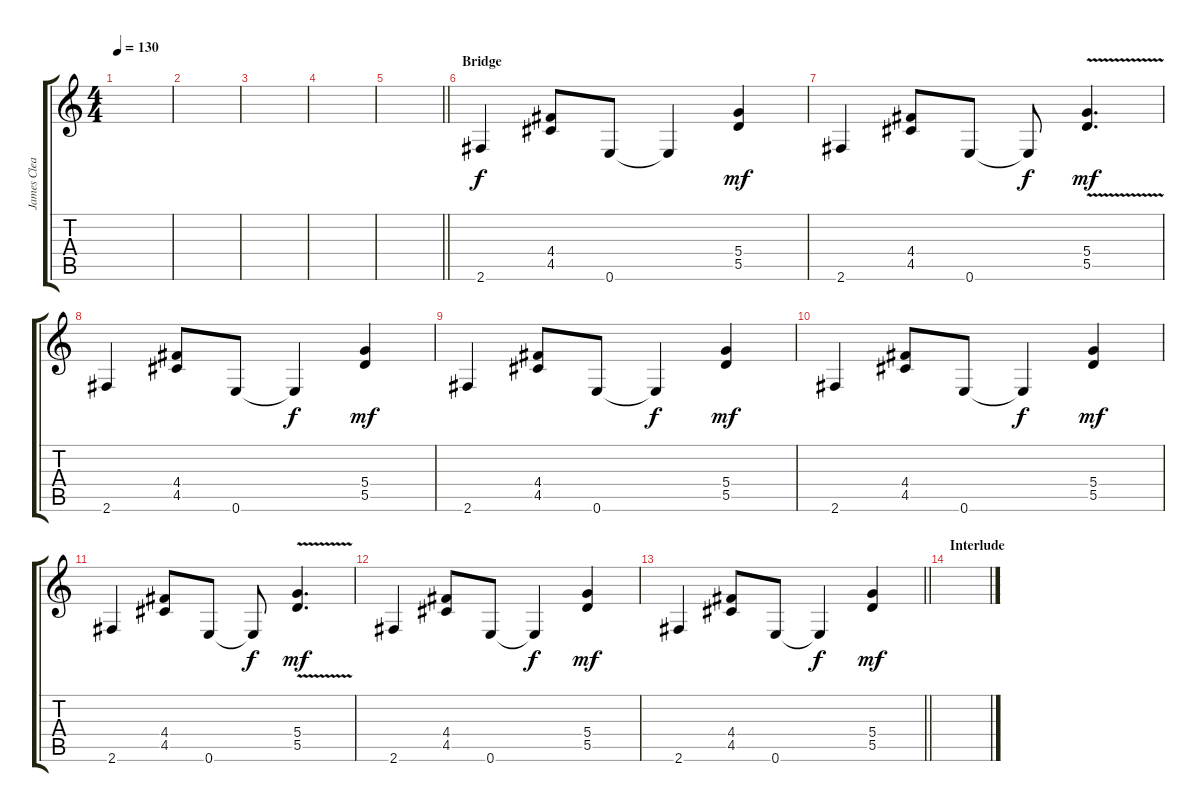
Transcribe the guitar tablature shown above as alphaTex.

\track ("James Clean" "James Clea") {instrument electricguitarclean}
\staff {score tabs}
\tuning (E4 B3 G3 D3 A2 E2) {hide}
\ts (4 4)
\tempo 130
\clef g2
\ks c
|
|
|
|
\barLineRight lightlight
|
\section ("" "Bridge")
2.6.4 (4.4 4.5).8 0.6.8 0.6{t}.4{dy f} (5.4 5.5).4{dy mf} |
2.6.4 (4.4 4.5).8 0.6.8 0.6{t}.8{dy f} (5.4{v} 5.5{v}).4{d dy mf} |
2.6.4 (4.4 4.5).8 0.6.8 0.6{t}.4{dy f} (5.4 5.5).4{dy mf} |
2.6.4 (4.4 4.5).8 0.6.8 0.6{t}.4{dy f} (5.4 5.5).4{dy mf} |
2.6.4 (4.4 4.5).8 0.6.8 0.6{t}.4{dy f} (5.4 5.5).4{dy mf} |
2.6.4 (4.4 4.5).8 0.6.8 0.6{t}.8{dy f} (5.4{v} 5.5{v}).4{d dy mf} |
2.6.4 (4.4 4.5).8 0.6.8 0.6{t}.4{dy f} (5.4 5.5).4{dy mf} |
\barLineRight lightlight
2.6.4 (4.4 4.5).8 0.6.8 0.6{t}.4{dy f} (5.4 5.5).4{dy mf} |
\section ("" "Interlude")
